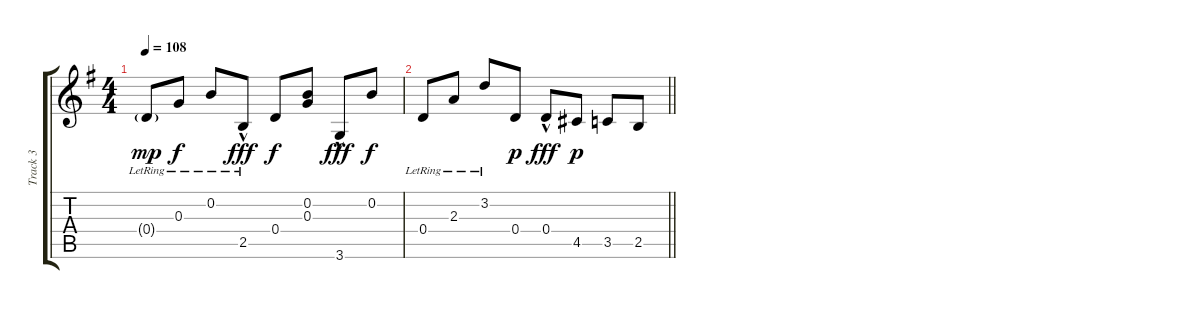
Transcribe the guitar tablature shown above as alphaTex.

\track ("Track 3" "Track 3") {instrument electricguitarjazz}
\staff {score tabs}
\tuning (E4 B3 G3 D3 A2 E2) {hide}
\ts (4 4)
\tempo 108
\clef g2
\ks g
0.4{g lr}.8{dy mp} 0.3{lr}.8{dy f} 0.2{lr}.8 2.5{hac lr}.8{dy fff} 0.4.8{dy f} (0.2 0.3).8 3.6{hac}.8{dy fff} 0.2.8{dy f} |
\barLineRight lightlight
0.4{lr}.8 2.3{lr}.8 3.2{lr}.8 0.4.8{dy p} 0.4{hac}.8{dy fff} 4.5.8{dy p} 3.5.8 2.5.8
